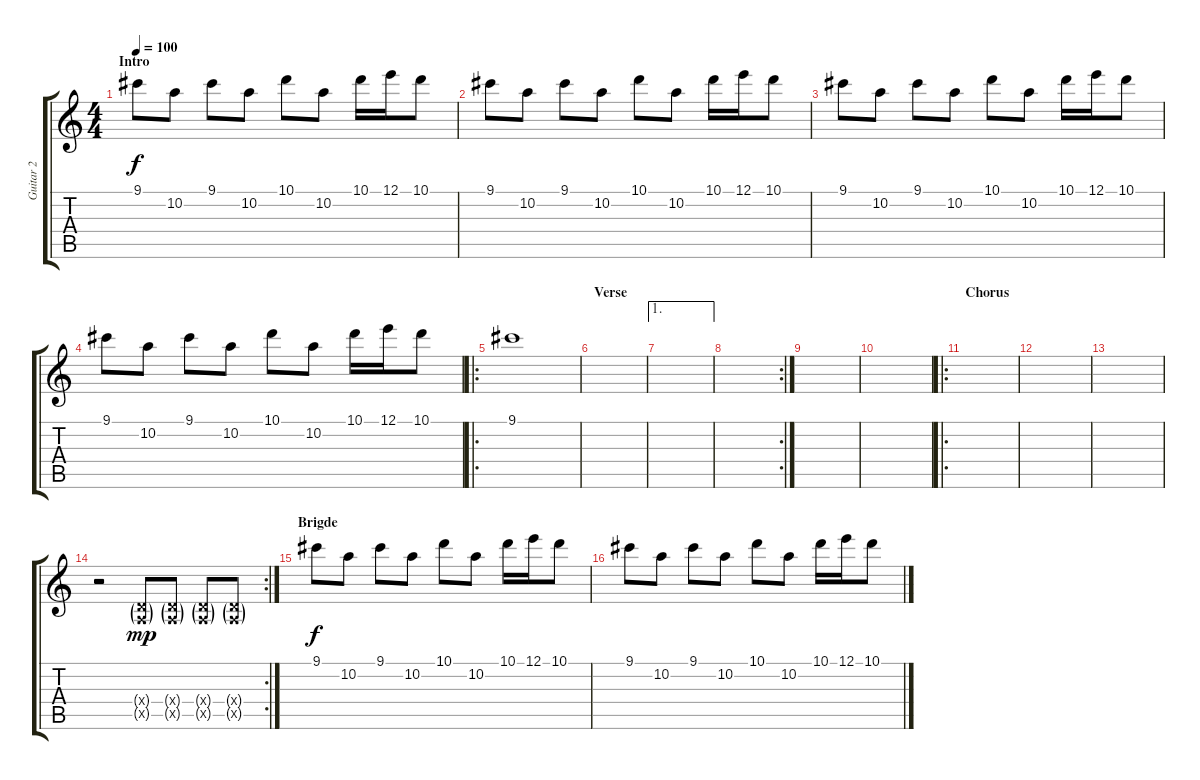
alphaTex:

\track ("Guitar 2" "Guitar 2") {instrument overdrivenguitar}
\staff {score tabs}
\tuning (E4 B3 G3 D3 A2 E2) {hide}
\ts (4 4)
\section ("" "Intro")
\tempo 100
\clef g2
\ks c
9.1.8{dy f instrument overdrivenguitar} 10.2.8 9.1.8 10.2.8 10.1.8 10.2.8 10.1.16 12.1.16 10.1.8 |
9.1.8 10.2.8 9.1.8 10.2.8 10.1.8 10.2.8 10.1.16 12.1.16 10.1.8 |
9.1.8 10.2.8 9.1.8 10.2.8 10.1.8 10.2.8 10.1.16 12.1.16 10.1.8 |
9.1.8 10.2.8 9.1.8 10.2.8 10.1.8 10.2.8 10.1.16 12.1.16 10.1.8 |
\ro
9.1.1 |
\section ("" "Verse")
|
\ae 1
|
\rc 2
|
|
|
\ro
\section ("" "Chorus")
|
|
|
\rc 2
r.2 (0.4{g x} 0.5{g x}).8{dy mp} (0.4{g x} 0.5{g x}).8 (0.4{g x} 0.5{g x}).8 (0.4{g x} 0.5{g x}).8 |
\section ("" "Brigde")
9.1.8{dy f} 10.2.8 9.1.8 10.2.8 10.1.8 10.2.8 10.1.16 12.1.16 10.1.8 |
9.1.8 10.2.8 9.1.8 10.2.8 10.1.8 10.2.8 10.1.16 12.1.16 10.1.8
